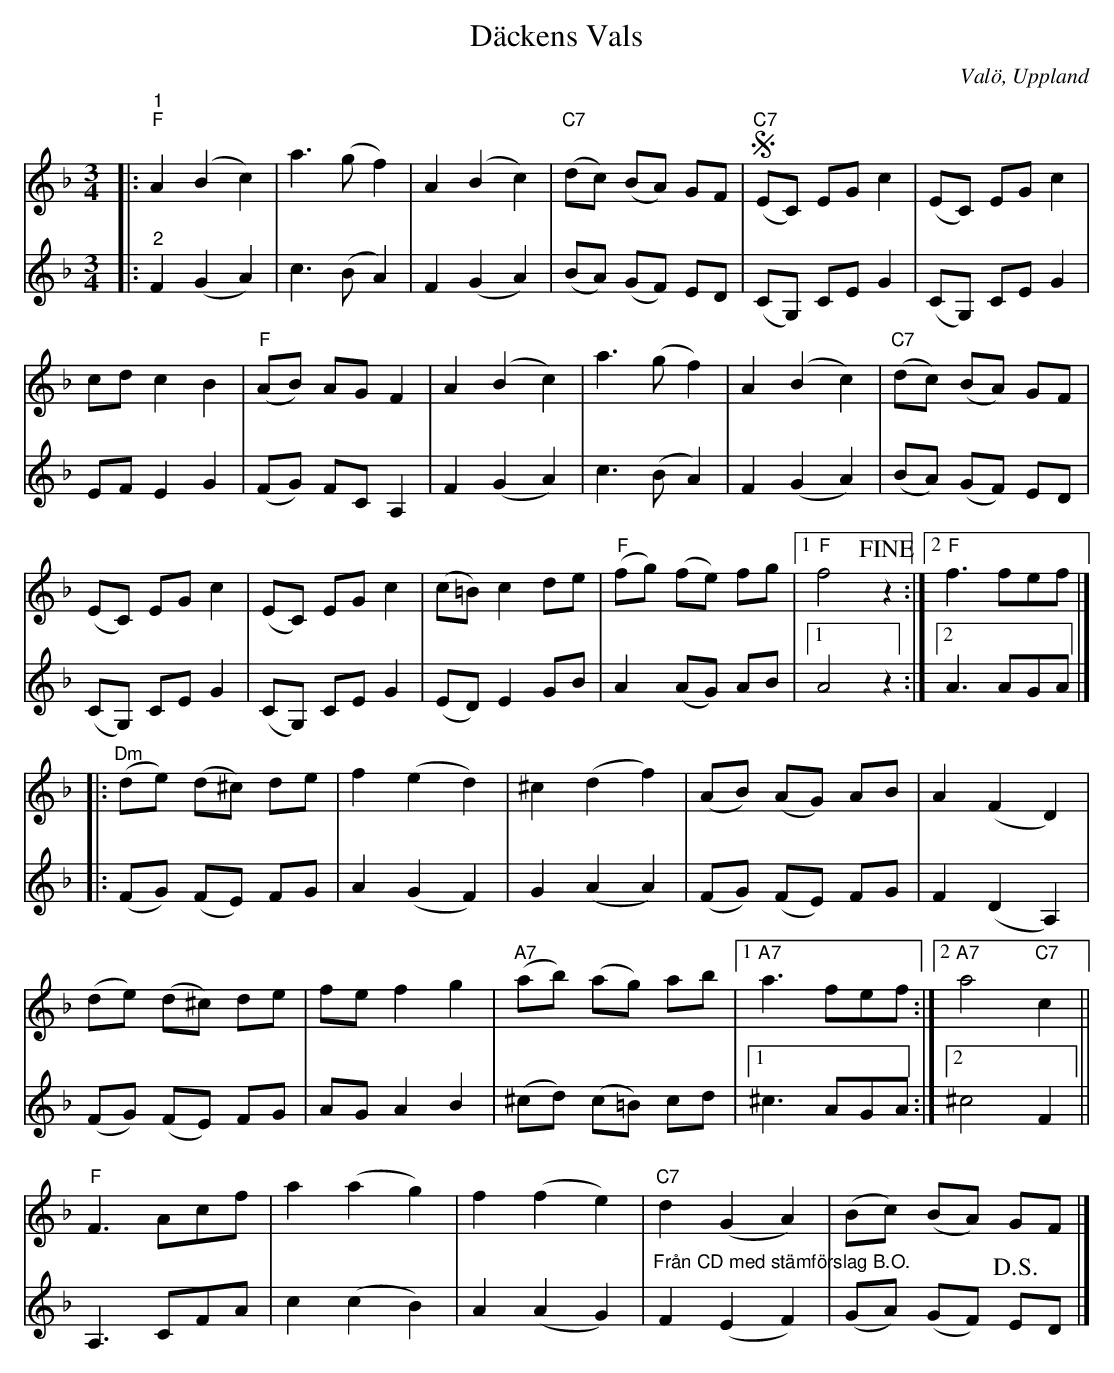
X:1
T:Däckens Vals
O:Valö, Uppland
L:1/8
M:3/4
K:F
V:1
|:"^1" "F" A2 (B2 c2) | a3 (g f2) | A2 (B2 c2) |"C7" (dc) (BA) GF |!segno! "C7" (EC) EG c2 | (EC) EG c2 |
cd c2 B2 |"F" (AB) AG F2 | A2 (B2 c2) | a3 (g f2) | A2 (B2 c2) |"C7" (dc) (BA) GF |
(EC) EG c2 | (EC) EG c2 | (c=B) c2 de |"F" (fg) (fe) fg |1"F"f4  !fine!z2 :|2"F" f3 fef |]
|: "Dm" (de) (d^c) de | f2 (e2 d2) | ^c2 (d2 f2) | (AB) (AG) AB | A2 (F2 D2) |
(de) (d^c) de | fe f2 g2 | "A7" (ab) (ag) ab |1 "A7" a3 fef :|2"A7" a4"C7" c2 ||
"F" F3 Acf | a2 (a2 g2) | f2 (f2 e2) |"C7" d2 (G2 A2) | (Bc) (BA) GF |]
V:2
|:"^2" F2 (G2 A2) | c3 (B A2) | F2 (G2 A2) | (BA) (GF) ED | (CG,) CE G2 | (CG,) CE G2 |
EF E2 G2 | (FG) FC A,2 | F2 (G2 A2) | c3 (B A2) | F2 (G2 A2) | (BA) (GF) ED |
(CG,) CE G2 | (CG,) CE G2 | (ED) E2 GB | A2 (AG) AB |1 A4 z2 :|2 A3 AGA |]
|: (FG) (FE) FG | A2 (G2 F2) | G2 (A2 A2) | (FG) (FE) FG | F2 (D2 A,2) | (FG) (FE) FG |
AG A2 B2 | (^cd) (c=B) cd |1 ^c3 AGA :|2 ^c4 F2 ||
A,3 CFA | c2 (c2 B2) | A2 (A2 G2) | "^Från CD med stämförslag B.O." F2 (E2 F2) | (GA) (GF) !D.S.! ED  |]
